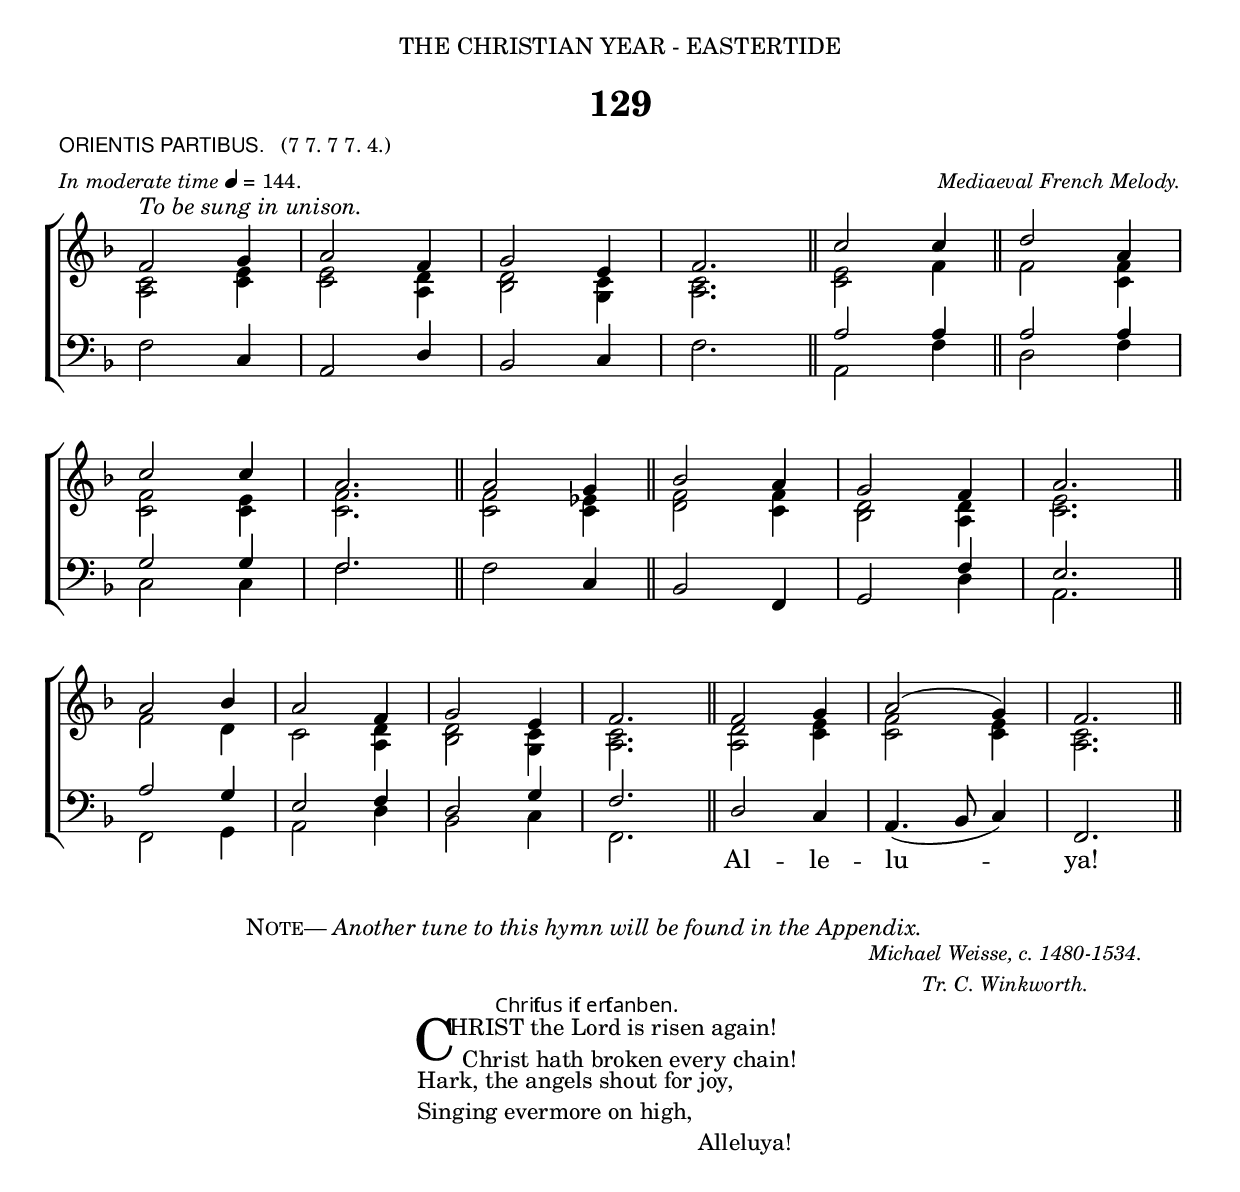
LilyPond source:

%%%212.png
%%%Hymn 129 Orientis Partibus. Christ the Lord is risen again!
%%%Version 1

\version "2.10"

\header {

  dedication = \markup { \center-align { \line {  "THE CHRISTIAN YEAR - EASTERTIDE" } 
					       \hspace #1
						} }	
  title = "129"
  
  poet = \markup { \small {  \line { \sans {"ORIENTIS PARTIBUS."} \hspace #1 \roman {"(7 7. 7 7. 4.)"}} }}
  
  meter = \markup { \small { \italic {In moderate time} \general-align #Y #DOWN \note #"4" #0.5 = 144.} }
  
  arranger = \markup { \small \italic "Mediaeval French Melody." }			       
		
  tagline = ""
}

%%%%%%%%%%%%%%%%%%%%%%%%%% Macros

%%% increase space between markup and staff

pad = \once \override TextScript #'padding = #1		      
	      
%%%%%%%%%%%%%%%%%%%%%%%%%% End of Macro definitions	   
	      
%%% SATB voices

global = {
  \time 3/4
  \key f \major
  \set Staff.midiInstrument = "church organ"
}

soprano = \relative c' {
  \pad f2^\markup {\italic "To be sung in unison."} g4 | a2 f4 | g2 e4 | f2. \bar "||" c'2 c4 | d2 a4 | \break
  c2 c4 | a2. \bar "||" a2 g4 \bar "||" bes2 a4 | g2 f4 | a2. \bar "||" \break
  a2 bes4 | a2 f4 | g2 e4 | f2. \bar "||" f2 g4 | a2( g4) | f2. \bar "||"
}

alto = \relative c' {
  <a c>2 <c e>4 | <c e>2 <a d>4 | <bes d>2 <g c>4 | <a c>2. \bar "||" <c e>2 f4 | f2 <c f>4 |
  <c f>2 <c e>4 | <c f>2. \bar "||" <c f>2 <c ees>4 | <d f>2 <c f>4 | <bes d>2 <a d>4 | <c e>2. \bar "||"
  f2 d4 | c2 <a d>4 | <bes d>2 <g c>4 | <a c>2. \bar "||" <a d>2 <c e>4 | <c f>2 <c e>4 | <a c>2. \bar "||"
}

tenor = \relative c { \clef bass
  s2 c4 | a2 d4 | bes2 c4 | s2. \bar "||"  a'2 a4 | a2 a4 |
  g2 g4 | f2. \bar "||" s2 c4 | bes2 f4 | g2 f'4 | e2. \bar "||"
  a2 g4 | e2 f4 | d2 g4 | f2. \bar "||" \new Voice = "alleluya" { \stemUp d2 c4 | a4.( bes8 c4) | f,2. } \bar "||"
}

bass = \relative c { \clef bass
  f2 s4 | s2. | s2. | f2. \bar "||" a,2 f'4 \bar "||" d2 f4 |
  c2 c4 | f2. \bar "||" f2 s4 | s2. | s2 d4 | a2. \bar "||"
  f2 g4 | a2 d4 | bes2 c4 | f,2. \bar "||" s2. | s2. | s2. \bar "||"
}

%%% Score Lyrics

scoreLyrics = \lyricmode {
Al -- le -- lu -- ya!	
}	


#(ly:set-option 'point-and-click #f)

\paper {
  #(set-paper-size "a4")
%  annotate-spacing = ##t
  print-page-number = ##f
  ragged-last-bottom = ##t
  ragged-bottom = ##t
}

\book{

%%% Score block	
	
\score{
\new ChoirStaff	
 <<

	\context Staff = upper << 
	\context Voice = sopranos { \voiceOne \global \soprano }
	\context Voice = altos    {\voiceTwo \global \alto }
	                      >>
	\context Staff = lower <<
	\context Voice = tenors { \voiceOne \global \tenor }
	\context Voice = basses { \voiceTwo \global \bass }
	\context Lyrics { \lyricsto "alleluya" {\scoreLyrics   }}
			        >> 
 >>
\layout {
		indent=0
%		\context { \Score timing = ##f }
		\context { \Score \remove "Bar_number_engraver" }
		\context { \Staff \remove "Time_signature_engraver" }
		\context { \Score \remove "Mark_engraver"  }
                \context { \Staff \consists "Mark_engraver"  }
	}

\midi { 
   \context { \Score tempoWholesPerMinute = #(ly:make-moment 144 4) }
       }	
} %%score bracket


%%% Hymn Note markup

\markup { \hspace #18 \smallCaps "Note" \hspace #-1.2 ".—" \italic "Another tune to this hymn will be found in the Appendix." }

%%% Lyric attribution and titles

\markup { \hspace #78 \small { \center-align { \line { \italic "Michael Weisse, c. 1480-1534." }  
                                               \line { \italic "Tr. C. Winkworth." }
}}}


%%% Note: In order to generate the Fraktur title below, a Fraktur font is needed.   
%%% HumboldtFraktur and GF Gesetz are examples of Fraktur fonts which resemble the original
%%% image and are free and downloadable from the internet.   
%%% HumboldtFraktur works well on Windows and Linux and looks a little better so it is used here.
%%% Humboldt has been reported to give problems when compiling
%%% on Macintosh installations, so GF Gesetz can be used instead.
%%% In the original image, "s" and "t" were joined in a Fraktur style ligature
%%% comprising a long-s (the one that looks like a "f") and a t.
%%% HumboldtFraktur does have a st ligature, mapped to the pound sign. 
%%% However, to allow the text to degrade gracefully for users who do not have the 
%%% Fraktur font, I did not use the ligatured characters.  Instead, the regular 
%%% unicode character for the long-s (unicode 017F) was used, together with a Fraktur "t", moved
%%% a little closer together, to look like a ligature.
%%% If you do not have a Fraktur font, you should see, for example "Chriſtus". 
%%% If you use another Fraktur font, simply put the name into the font-name override below.


 \markup { \small { \hspace #42 \override #'(font-name . "HumboldtFraktur") {"Chriſ" \hspace #-1.35 "tus" "iſ" \hspace #-1.35 "t" "erſ" \hspace #-1.35 "tanben." }}}

%%% Main lyrics markup block
  
\markup { \hspace #32 %%add space as necc. to center the column
                      \column { %%% verse 1 is a column of 2 lines  
                          \line { \hspace #2.2 \column { \lower #2.4 \fontsize #8 "C" }   %%Drop Cap goes here
                                  \hspace #-1.2    %% adjust this if other letters are too far from Drop Cap
                                  \column  { \raise #0.0 "HRIST the Lord is risen again!"
                                                         "  Christ hath broken every chain!" } }          
                          \line {  \hspace #2.5  %%adjust hspace until this line left edge is flush with Drop Cap
                                   \lower  #1.56  %%adjust this until the line spacing looks right
                                   \column {   
					   "Hark, the angels shout for joy,"
					   "Singing evermore on high,"
					   "                                            Alleluya!"
                                        }}
		      		} %% finish verse 1 
}  %%% end markup       



%%%fake score block to occupy space and force a pagebreak.  Can't think of a better way of doing this.
\score{
        {s4 }
\header { breakbefore = ##f piece = ##f opus = ##f tagline = ##f }
\layout{        
        \context { \Staff
                \remove Time_signature_engraver
                \remove Key_engraver
                \remove Clef_engraver
                \remove Staff_symbol_engraver
}}}

        
%%% second page
%%% Continuation of lyrics

\markup { \hspace #32   %%add space as necc. to center the column
          \column {        
		 \hspace #1 
		 \line { "2  "
			\column {         
				"He who gave for us his life,"
				"Who for us endured the strife,"
				"Is our Paschal Lamb to-day!"
				"We too sing for joy, and say"
					   "                                            Alleluya!"
                        }}  
                \hspace #1 
                \line { "3  "
                           \column {         
				   "He who bore all pain and loss"
				   "Comfortless upon the Cross,"
				   "Lives in glory now on high,"
				   "Pleads for us, and hears our cry."
					   "                                            Alleluya!"
                        }}
		\hspace #1 
                \line { "4  "
                           \column {         
				   "He whose path no records tell,"
				   "Who descended into hell;"
				   "Who the strong man armed hath bound"
				   "Now in highest heaven is crowned."
					   "                                            Alleluya!"
                        }}
		\hspace #1 
                \line { "5  "
                           \column {         
				   "Now he bids us tell abroad"
				   "How the lost may be restored,"
				   "How the penitent forgiven,"
				   "How we too may enter heaven."
					   "                                            Alleluya!"
                        }}
                \hspace #1 % adds vertical spacing between verses  
                \line {"6. "
			\column {        
				"Thou, our Paschal Lamb indeed,"
				"Christ, to-day thy people feed;"
				"Take our sins and guilt away,"
				"That we all may sing for ay,"
					   "                                            Alleluya!"
                }}
          }
} %%% lyric markup bracket

%%% Amen score block
\score{
  \new ChoirStaff
   <<
        \context Staff = upper \with { fontSize = #-3  \override StaffSymbol #'staff-space = #(magstep -2) }  
	                      << 
			      \context Voice = "sopranos" { \relative c' { \clef treble \global \voiceOne f1 ^\markup {\hspace #-4 \small \italic "Harmony."} f1 \bar "||" }}
	\context Voice = "altos"    { \relative c' {  \clef treble \global \voiceTwo d1 c1 \bar "||" }}
	                      >>
			      
	\context Lyrics \lyricsto "altos" { \override LyricText #'font-size = #-1 A -- men. }
	
	\context Staff = lower \with { fontSize = #-3  \override StaffSymbol #'staff-space = #(magstep -2) }  
	                       <<
	\context Voice = "tenors" { \relative c { \clef bass \global \voiceThree bes'1 a1 \bar "||" }}
	\context Voice = "basses" { \relative c { \clef bass \global \voiceFour  bes1 f1 \bar "||" }}
			        >> 
  >>			      
\header { breakbefore = ##f piece = " " opus = " " }
\layout { 
	\context { \Score timing = ##f }
	ragged-right = ##t
	indent = 15\cm
	\context { \Staff \remove Time_signature_engraver }

       }

%%% Amen midi       
\midi { \context { \Score tempoWholesPerMinute = #(ly:make-moment 144 4) }}   
       
}  

} %%book bracket
